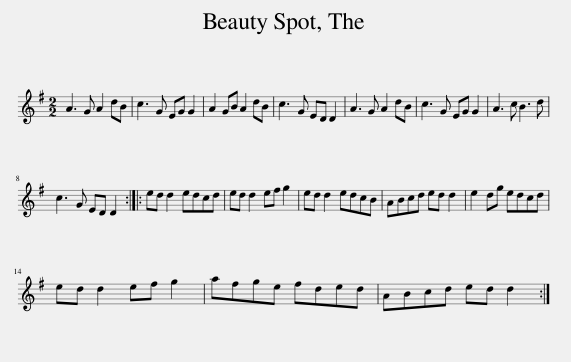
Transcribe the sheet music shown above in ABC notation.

X:1
L:1/8
M:2/2
I:linebreak $
K:G
V:1 treble
V:1
 A3 G A2 dB | c3 G EG G2 | A2 GB A2 dB | c3 G ED D2 | A3 G A2 dB | %5
 c3 G EG G2 | A3 c B3 d |$ c3 G ED D2 :: ed d2 edcd | ed d2 ef g2 | %10
 ed d2 edcB | ABcd ed d2 | e2 dg edcd |$ ed d2 ef g2 | afge fded | %15
 ABcd ed d2 :| %16
